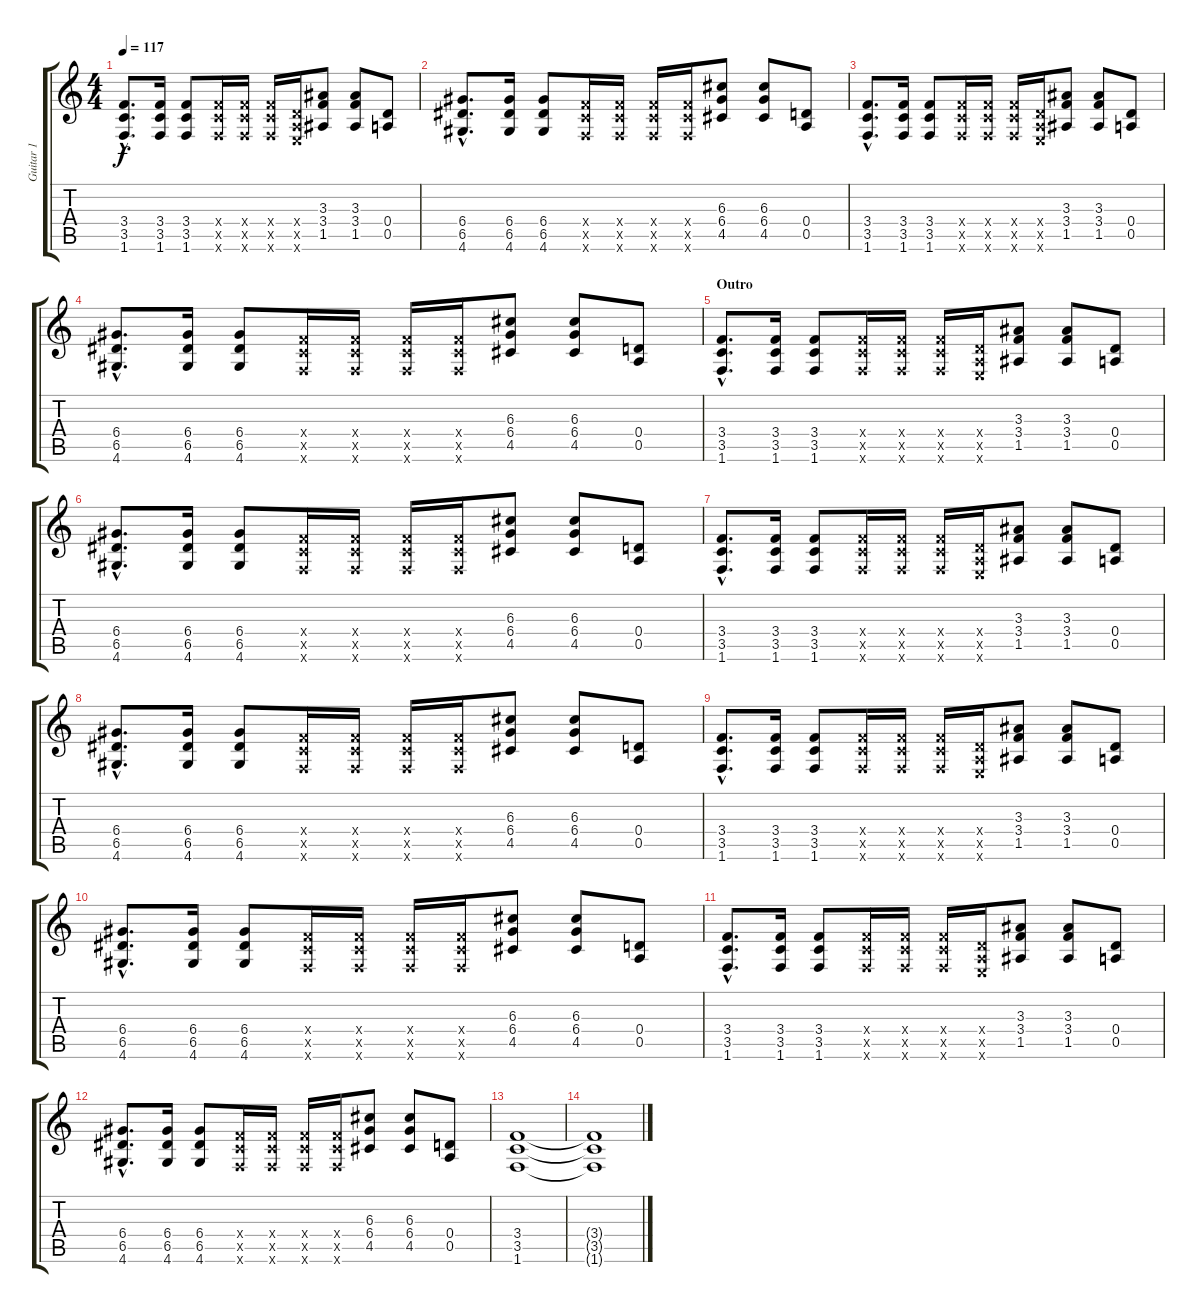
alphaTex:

\track ("Guitar 1" "Guitar 1") {instrument distortionguitar}
\staff {score tabs}
\tuning (E4 B3 G3 D3 A2 E2) {hide}
\ts (4 4)
\tempo 117
\clef g2
\ks c
(3.4{hac} 3.5{hac} 1.6{hac}).8{d dy f} (3.4 3.5 1.6).16 (3.4 3.5 1.6).8 (3.4{x} 3.5{x} 1.6{x}).16 (3.4{x} 3.5{x} 1.6{x}).16 (3.4{x} 3.5{x} 1.6{x}).16 (0.4{x} 0.5{x} 0.6{x}).16 (3.3 3.4 1.5).8 (3.3 3.4 1.5).8 (0.4 0.5).8 |
(6.4{hac} 6.5{hac} 4.6{hac}).8{d} (6.4 6.5 4.6).16 (6.4 6.5 4.6).8 (3.4{x} 3.5{x} 1.6{x}).16 (3.4{x} 3.5{x} 1.6{x}).16 (3.4{x} 3.5{x} 1.6{x}).16 (3.4{x} 3.5{x} 1.6{x}).16 (6.3 6.4 4.5).8 (6.3 6.4 4.5).8 (0.4 0.5).8 |
(3.4{hac} 3.5{hac} 1.6{hac}).8{d} (3.4 3.5 1.6).16 (3.4 3.5 1.6).8 (3.4{x} 3.5{x} 1.6{x}).16 (3.4{x} 3.5{x} 1.6{x}).16 (3.4{x} 3.5{x} 1.6{x}).16 (0.4{x} 0.5{x} 0.6{x}).16 (3.3 3.4 1.5).8 (3.3 3.4 1.5).8 (0.4 0.5).8 |
(6.4{hac} 6.5{hac} 4.6{hac}).8{d} (6.4 6.5 4.6).16 (6.4 6.5 4.6).8 (3.4{x} 3.5{x} 1.6{x}).16 (3.4{x} 3.5{x} 1.6{x}).16 (3.4{x} 3.5{x} 1.6{x}).16 (3.4{x} 3.5{x} 1.6{x}).16 (6.3 6.4 4.5).8 (6.3 6.4 4.5).8 (0.4 0.5).8 |
\section ("" "Outro")
(3.4{hac} 3.5{hac} 1.6{hac}).8{d} (3.4 3.5 1.6).16 (3.4 3.5 1.6).8 (3.4{x} 3.5{x} 1.6{x}).16 (3.4{x} 3.5{x} 1.6{x}).16 (3.4{x} 3.5{x} 1.6{x}).16 (0.4{x} 0.5{x} 0.6{x}).16 (3.3 3.4 1.5).8 (3.3 3.4 1.5).8 (0.4 0.5).8 |
(6.4{hac} 6.5{hac} 4.6{hac}).8{d} (6.4 6.5 4.6).16 (6.4 6.5 4.6).8 (3.4{x} 3.5{x} 1.6{x}).16 (3.4{x} 3.5{x} 1.6{x}).16 (3.4{x} 3.5{x} 1.6{x}).16 (3.4{x} 3.5{x} 1.6{x}).16 (6.3 6.4 4.5).8 (6.3 6.4 4.5).8 (0.4 0.5).8 |
(3.4{hac} 3.5{hac} 1.6{hac}).8{d} (3.4 3.5 1.6).16 (3.4 3.5 1.6).8 (3.4{x} 3.5{x} 1.6{x}).16 (3.4{x} 3.5{x} 1.6{x}).16 (3.4{x} 3.5{x} 1.6{x}).16 (0.4{x} 0.5{x} 0.6{x}).16 (3.3 3.4 1.5).8 (3.3 3.4 1.5).8 (0.4 0.5).8 |
(6.4{hac} 6.5{hac} 4.6{hac}).8{d} (6.4 6.5 4.6).16 (6.4 6.5 4.6).8 (3.4{x} 3.5{x} 1.6{x}).16 (3.4{x} 3.5{x} 1.6{x}).16 (3.4{x} 3.5{x} 1.6{x}).16 (3.4{x} 3.5{x} 1.6{x}).16 (6.3 6.4 4.5).8 (6.3 6.4 4.5).8 (0.4 0.5).8 |
(3.4{hac} 3.5{hac} 1.6{hac}).8{d} (3.4 3.5 1.6).16 (3.4 3.5 1.6).8 (3.4{x} 3.5{x} 1.6{x}).16 (3.4{x} 3.5{x} 1.6{x}).16 (3.4{x} 3.5{x} 1.6{x}).16 (0.4{x} 0.5{x} 0.6{x}).16 (3.3 3.4 1.5).8 (3.3 3.4 1.5).8 (0.4 0.5).8 |
(6.4{hac} 6.5{hac} 4.6{hac}).8{d} (6.4 6.5 4.6).16 (6.4 6.5 4.6).8 (3.4{x} 3.5{x} 1.6{x}).16 (3.4{x} 3.5{x} 1.6{x}).16 (3.4{x} 3.5{x} 1.6{x}).16 (3.4{x} 3.5{x} 1.6{x}).16 (6.3 6.4 4.5).8 (6.3 6.4 4.5).8 (0.4 0.5).8 |
(3.4{hac} 3.5{hac} 1.6{hac}).8{d} (3.4 3.5 1.6).16 (3.4 3.5 1.6).8 (3.4{x} 3.5{x} 1.6{x}).16 (3.4{x} 3.5{x} 1.6{x}).16 (3.4{x} 3.5{x} 1.6{x}).16 (0.4{x} 0.5{x} 0.6{x}).16 (3.3 3.4 1.5).8 (3.3 3.4 1.5).8 (0.4 0.5).8 |
(6.4{hac} 6.5{hac} 4.6{hac}).8{d} (6.4 6.5 4.6).16 (6.4 6.5 4.6).8 (3.4{x} 3.5{x} 1.6{x}).16 (3.4{x} 3.5{x} 1.6{x}).16 (3.4{x} 3.5{x} 1.6{x}).16 (3.4{x} 3.5{x} 1.6{x}).16 (6.3 6.4 4.5).8 (6.3 6.4 4.5).8 (0.4 0.5).8 |
(3.4 3.5 1.6).1{volume 0} |
(3.4{t} 3.5{t} 1.6{t}).1
